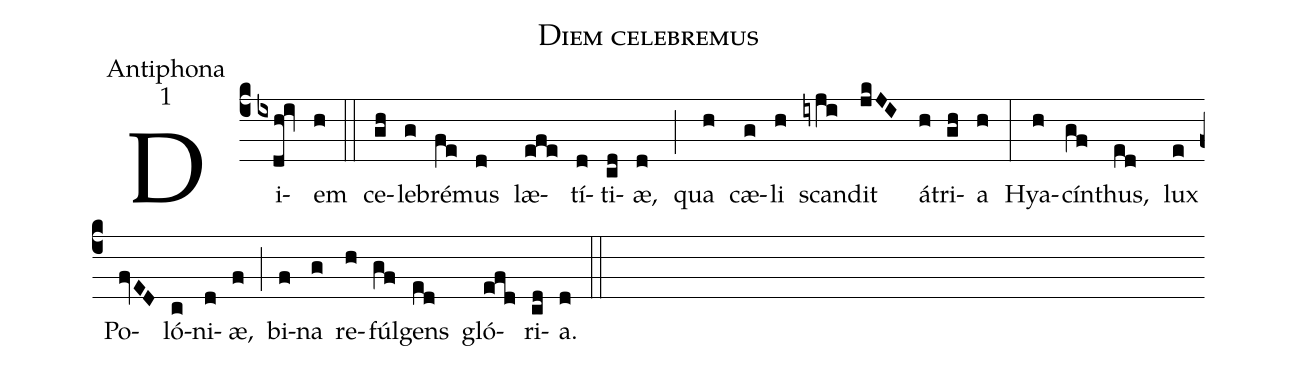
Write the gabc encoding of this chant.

name:Diem celebremus;
office-part:Antiphona;
mode:1;
%%
(c4) Di(ixdh!iv)em(h) (::)
ce(gh)le(g)bré(fe)mus(d) læ(efe)tí(d)ti(cd)æ,(d) (;) qua(h) cæ(g)li(h) scan(iyji)dit(jkJI) á(h)tri(gh)a(h) (:)
Hya(h)cín(gf)thus,(ed) lux(e) Po(fvED)ló(c)ni(d)æ,(f) (;) bi(f)na(g) re(h)fúl(gf)gens(ed) gló(efd)ri(cd)a.(d) (::)
